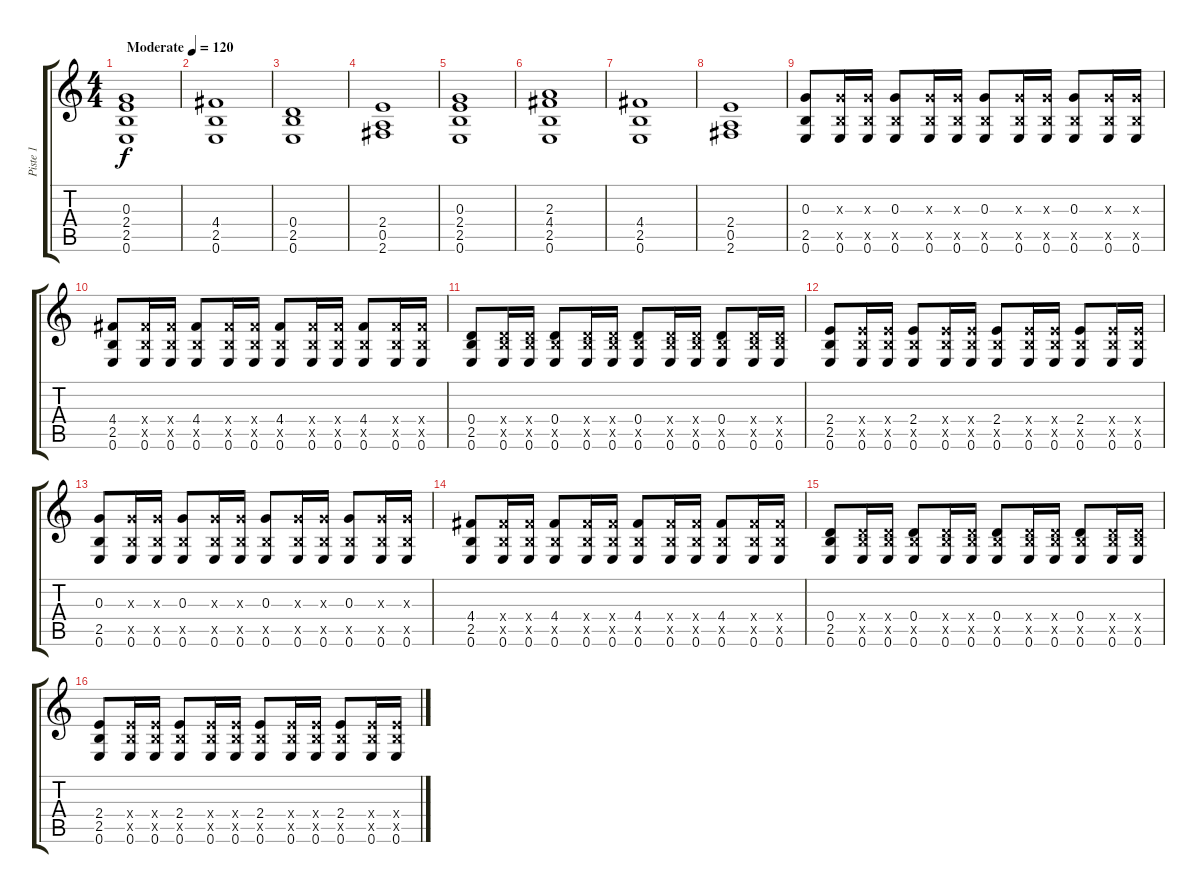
\track ("Piste 1" "Piste 1") {instrument overdrivenguitar}
\staff {score tabs}
\tuning (E4 B3 G3 D3 A2 E2) {hide}
\ts (4 4)
\tempo (120 "Moderate")
\clef g2
\ks c
(0.3 2.4 2.5 0.6).1{dy f instrument overdrivenguitar} |
(4.4 2.5 0.6).1 |
(0.4 2.5 0.6).1 |
(2.4 0.5 2.6).1 |
(0.3 2.4 2.5 0.6).1 |
(2.3 4.4 2.5 0.6).1 |
(4.4 2.5 0.6).1 |
(2.4 0.5 2.6).1 |
(0.3 2.5 0.6).8 (0.3{x} 2.5{x} 0.6).16 (0.3{x} 2.5{x} 0.6).16 (0.3 2.5{x} 0.6).8 (0.3{x} 2.5{x} 0.6).16 (0.3{x} 2.5{x} 0.6).16 (0.3 2.5{x} 0.6).8 (0.3{x} 2.5{x} 0.6).16 (0.3{x} 2.5{x} 0.6).16 (0.3 2.5{x} 0.6).8 (0.3{x} 2.5{x} 0.6).16 (0.3{x} 2.5{x} 0.6).16 |
(4.4 2.5 0.6).8 (4.4{x} 2.5{x} 0.6).16 (4.4{x} 2.5{x} 0.6).16 (4.4 2.5{x} 0.6).8 (4.4{x} 2.5{x} 0.6).16 (4.4{x} 2.5{x} 0.6).16 (4.4 2.5{x} 0.6).8 (4.4{x} 2.5{x} 0.6).16 (4.4{x} 2.5{x} 0.6).16 (4.4 2.5{x} 0.6).8 (4.4{x} 2.5{x} 0.6).16 (4.4{x} 2.5{x} 0.6).16 |
(0.4 2.5 0.6).8 (0.4{x} 2.5{x} 0.6).16 (0.4{x} 2.5{x} 0.6).16 (0.4 2.5{x} 0.6).8 (0.4{x} 2.5{x} 0.6).16 (0.4{x} 2.5{x} 0.6).16 (0.4 2.5{x} 0.6).8 (0.4{x} 2.5{x} 0.6).16 (0.4{x} 2.5{x} 0.6).16 (0.4 2.5{x} 0.6).8 (0.4{x} 2.5{x} 0.6).16 (0.4{x} 2.5{x} 0.6).16 |
(2.4 2.5 0.6).8 (2.4{x} 2.5{x} 0.6).16 (2.4{x} 2.5{x} 0.6).16 (2.4 2.5{x} 0.6).8 (2.4{x} 2.5{x} 0.6).16 (2.4{x} 2.5{x} 0.6).16 (2.4 2.5{x} 0.6).8 (2.4{x} 2.5{x} 0.6).16 (2.4{x} 2.5{x} 0.6).16 (2.4 2.5{x} 0.6).8 (2.4{x} 2.5{x} 0.6).16 (2.4{x} 2.5{x} 0.6).16 |
(0.3 2.5 0.6).8 (0.3{x} 2.5{x} 0.6).16 (0.3{x} 2.5{x} 0.6).16 (0.3 2.5{x} 0.6).8 (0.3{x} 2.5{x} 0.6).16 (0.3{x} 2.5{x} 0.6).16 (0.3 2.5{x} 0.6).8 (0.3{x} 2.5{x} 0.6).16 (0.3{x} 2.5{x} 0.6).16 (0.3 2.5{x} 0.6).8 (0.3{x} 2.5{x} 0.6).16 (0.3{x} 2.5{x} 0.6).16 |
(4.4 2.5 0.6).8 (4.4{x} 2.5{x} 0.6).16 (4.4{x} 2.5{x} 0.6).16 (4.4 2.5{x} 0.6).8 (4.4{x} 2.5{x} 0.6).16 (4.4{x} 2.5{x} 0.6).16 (4.4 2.5{x} 0.6).8 (4.4{x} 2.5{x} 0.6).16 (4.4{x} 2.5{x} 0.6).16 (4.4 2.5{x} 0.6).8 (4.4{x} 2.5{x} 0.6).16 (4.4{x} 2.5{x} 0.6).16 |
(0.4 2.5 0.6).8 (0.4{x} 2.5{x} 0.6).16 (0.4{x} 2.5{x} 0.6).16 (0.4 2.5{x} 0.6).8 (0.4{x} 2.5{x} 0.6).16 (0.4{x} 2.5{x} 0.6).16 (0.4 2.5{x} 0.6).8 (0.4{x} 2.5{x} 0.6).16 (0.4{x} 2.5{x} 0.6).16 (0.4 2.5{x} 0.6).8 (0.4{x} 2.5{x} 0.6).16 (0.4{x} 2.5{x} 0.6).16 |
(2.4 2.5 0.6).8 (2.4{x} 2.5{x} 0.6).16 (2.4{x} 2.5{x} 0.6).16 (2.4 2.5{x} 0.6).8 (2.4{x} 2.5{x} 0.6).16 (2.4{x} 2.5{x} 0.6).16 (2.4 2.5{x} 0.6).8 (2.4{x} 2.5{x} 0.6).16 (2.4{x} 2.5{x} 0.6).16 (2.4 2.5{x} 0.6).8 (2.4{x} 2.5{x} 0.6).16 (2.4{x} 2.5{x} 0.6).16
